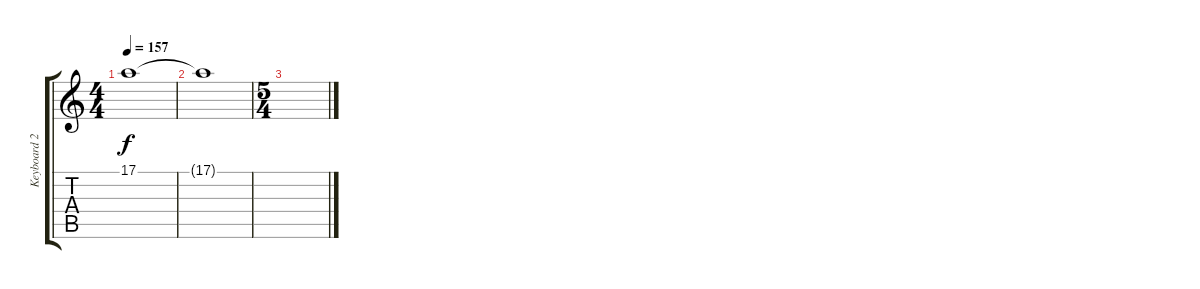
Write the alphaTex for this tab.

\track ("Keyboard 2" "Keyboard 2") {instrument acousticgrandpiano}
\staff {score tabs}
\tuning (E4 B3 G3 D3 A2 E2) {hide}
\ts (4 4)
\tempo 157
\clef g2
\ks c
17.1{t}.1{dy f} |
17.1{t}.1 |
\ts (5 4)
